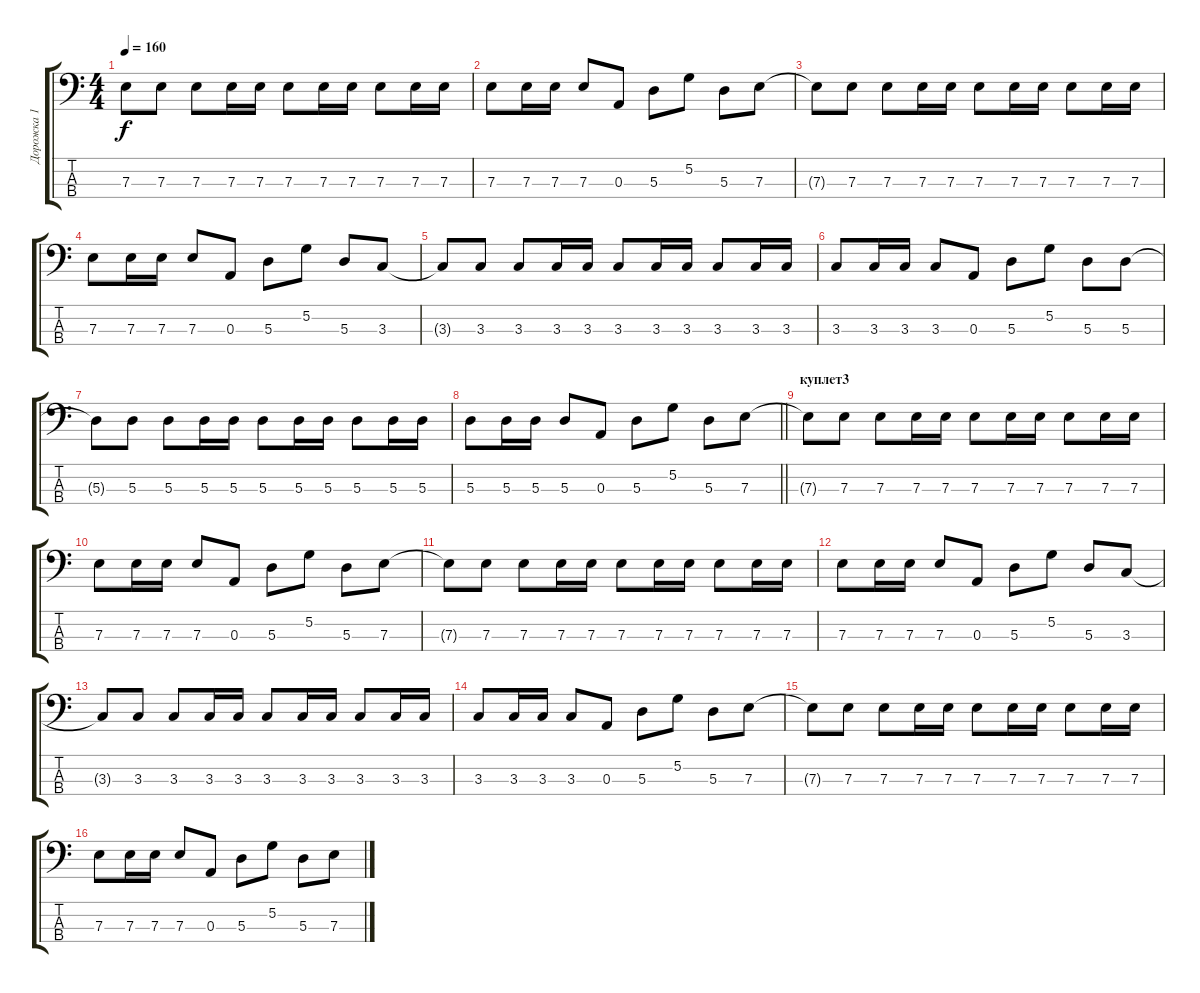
\track ("Дорожка 1" "Дорожка 1") {instrument electricbassfinger}
\staff {score tabs}
\tuning (G2 D2 A1 E1) {hide}
\ts (4 4)
\tempo 160
\clef f4
\ks c
7.3{t}.8{dy f} 7.3.8 7.3.8 7.3.16 7.3.16 7.3.8 7.3.16 7.3.16 7.3.8 7.3.16 7.3.16 |
7.3.8 7.3.16 7.3.16 7.3.8 0.3.8 5.3.8 5.2.8 5.3.8 7.3.8 |
7.3{t}.8 7.3.8 7.3.8 7.3.16 7.3.16 7.3.8 7.3.16 7.3.16 7.3.8 7.3.16 7.3.16 |
7.3.8 7.3.16 7.3.16 7.3.8 0.3.8 5.3.8 5.2.8 5.3.8 3.3.8 |
3.3{t}.8 3.3.8 3.3.8 3.3.16 3.3.16 3.3.8 3.3.16 3.3.16 3.3.8 3.3.16 3.3.16 |
3.3.8 3.3.16 3.3.16 3.3.8 0.3.8 5.3.8 5.2.8 5.3.8 5.3.8 |
5.3{t}.8 5.3.8 5.3.8 5.3.16 5.3.16 5.3.8 5.3.16 5.3.16 5.3.8 5.3.16 5.3.16 |
\barLineRight lightlight
5.3.8 5.3.16 5.3.16 5.3.8 0.3.8 5.3.8 5.2.8 5.3.8 7.3.8 |
\section ("" "куплет3")
7.3{t}.8 7.3.8 7.3.8 7.3.16 7.3.16 7.3.8 7.3.16 7.3.16 7.3.8 7.3.16 7.3.16 |
7.3.8 7.3.16 7.3.16 7.3.8 0.3.8 5.3.8 5.2.8 5.3.8 7.3.8 |
7.3{t}.8 7.3.8 7.3.8 7.3.16 7.3.16 7.3.8 7.3.16 7.3.16 7.3.8 7.3.16 7.3.16 |
7.3.8 7.3.16 7.3.16 7.3.8 0.3.8 5.3.8 5.2.8 5.3.8 3.3.8 |
3.3{t}.8 3.3.8 3.3.8 3.3.16 3.3.16 3.3.8 3.3.16 3.3.16 3.3.8 3.3.16 3.3.16 |
3.3.8 3.3.16 3.3.16 3.3.8 0.3.8 5.3.8 5.2.8 5.3.8 7.3.8 |
7.3{t}.8 7.3.8 7.3.8 7.3.16 7.3.16 7.3.8 7.3.16 7.3.16 7.3.8 7.3.16 7.3.16 |
7.3.8 7.3.16 7.3.16 7.3.8 0.3.8 5.3.8 5.2.8 5.3.8 7.3.8
